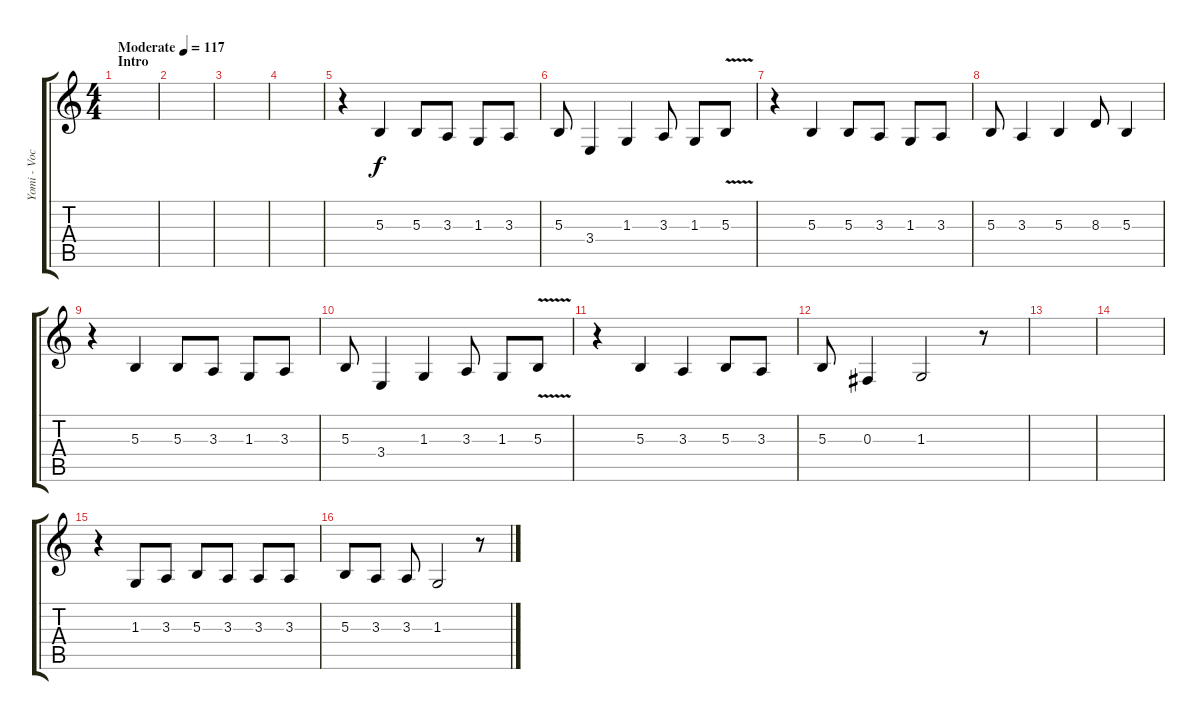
\track ("Yomi - Vocals" "Yomi - Voc") {instrument sopranosax}
\staff {score tabs}
\tuning (Eb4 Bb3 Gb3 Db3 Ab2 Eb2) {hide}
\ts (4 4)
\section ("" "Intro")
\tempo (117 "Moderate")
\clef g2
\ks c
|
|
|
|
r.4 5.3.4 5.3.8 3.3.8 1.3.8 3.3.8 |
5.3.8 3.4.4 1.3.4 3.3.8 1.3.8 5.3{v}.8 |
r.4 5.3.4 5.3.8 3.3.8 1.3.8 3.3.8 |
5.3.8 3.3.4 5.3.4 8.3.8 5.3.4 |
r.4 5.3.4 5.3.8 3.3.8 1.3.8 3.3.8 |
5.3.8 3.4.4 1.3.4 3.3.8 1.3.8 5.3{v}.8 |
r.4 5.3.4 3.3.4 5.3.8 3.3.8 |
5.3.8 0.3.4 1.3.2 r.8 |
|
|
r.4 1.3.8 3.3.8 5.3.8 3.3.8 3.3.8 3.3.8 |
5.3.8 3.3.8 3.3.8 1.3.2 r.8
